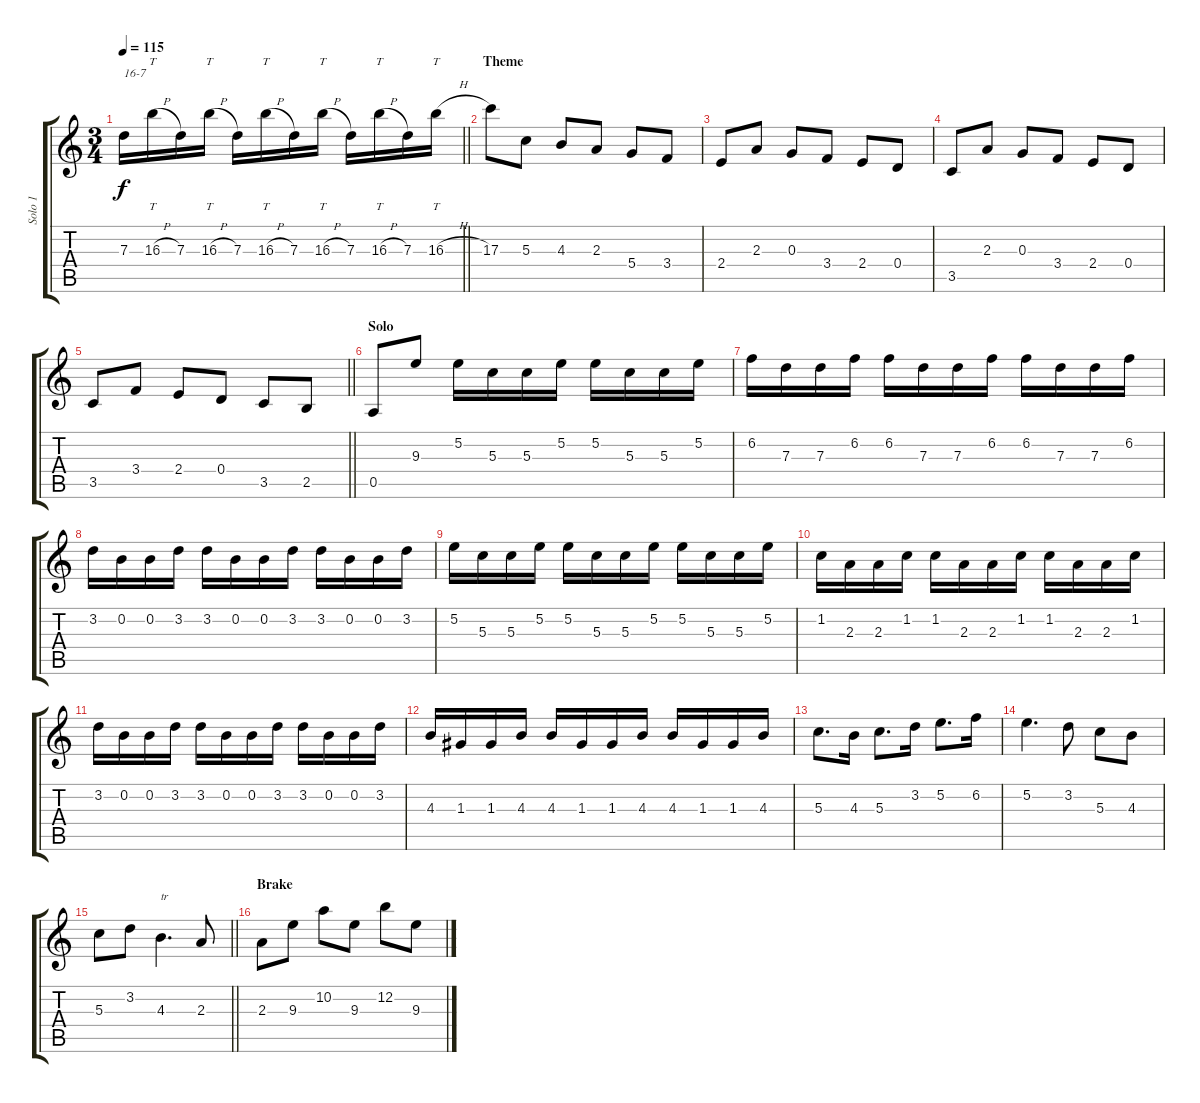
\track ("Solo 1" "Solo 1") {instrument distortionguitar}
\staff {score tabs}
\tuning (E4 B3 G3 D3 A2 E2) {hide}
\ts (3 4)
\tempo 115
\clef g2
\barLineRight lightlight
\ks aminor
7.3.16{txt "16-7" dy f} 16.3{h}.16{tt} 7.3.16 16.3{h}.16{tt} 7.3.16 16.3{h}.16{tt} 7.3.16 16.3{h}.16{tt} 7.3.16 16.3{h}.16{tt} 7.3.16 16.3{h}.16{tt} |
\section ("" "Theme")
17.3.8 5.3.8 4.3.8 2.3.8 5.4.8 3.4.8 |
2.4.8 2.3.8 0.3.8 3.4.8 2.4.8 0.4.8 |
3.5.8 2.3.8 0.3.8 3.4.8 2.4.8 0.4.8 |
\barLineRight lightlight
3.5.8 3.4.8 2.4.8 0.4.8 3.5.8 2.5.8 |
\section ("" "Solo")
0.5.8 9.3.8 5.2.16 5.3.16 5.3.16 5.2.16 5.2.16 5.3.16 5.3.16 5.2.16 |
6.2.16 7.3.16 7.3.16 6.2.16 6.2.16 7.3.16 7.3.16 6.2.16 6.2.16 7.3.16 7.3.16 6.2.16 |
3.2.16 0.2.16 0.2.16 3.2.16 3.2.16 0.2.16 0.2.16 3.2.16 3.2.16 0.2.16 0.2.16 3.2.16 |
5.2.16 5.3.16 5.3.16 5.2.16 5.2.16 5.3.16 5.3.16 5.2.16 5.2.16 5.3.16 5.3.16 5.2.16 |
1.2.16 2.3.16 2.3.16 1.2.16 1.2.16 2.3.16 2.3.16 1.2.16 1.2.16 2.3.16 2.3.16 1.2.16 |
3.2.16 0.2.16 0.2.16 3.2.16 3.2.16 0.2.16 0.2.16 3.2.16 3.2.16 0.2.16 0.2.16 3.2.16 |
4.3.16 1.3.16 1.3.16 4.3.16 4.3.16 1.3.16 1.3.16 4.3.16 4.3.16 1.3.16 1.3.16 4.3.16 |
5.3.8{d} 4.3.16 5.3.8{d} 3.2.16 5.2.8{d} 6.2.16 |
5.2.4{d} 3.2.8 5.3.8 4.3.8 |
\barLineRight lightlight
5.3.8 3.2.8 4.3.4{d txt "tr"} 2.3.8 |
\section ("" "Brake")
2.3.8 9.3.8 10.2.8 9.3.8 12.2.8 9.3.8
